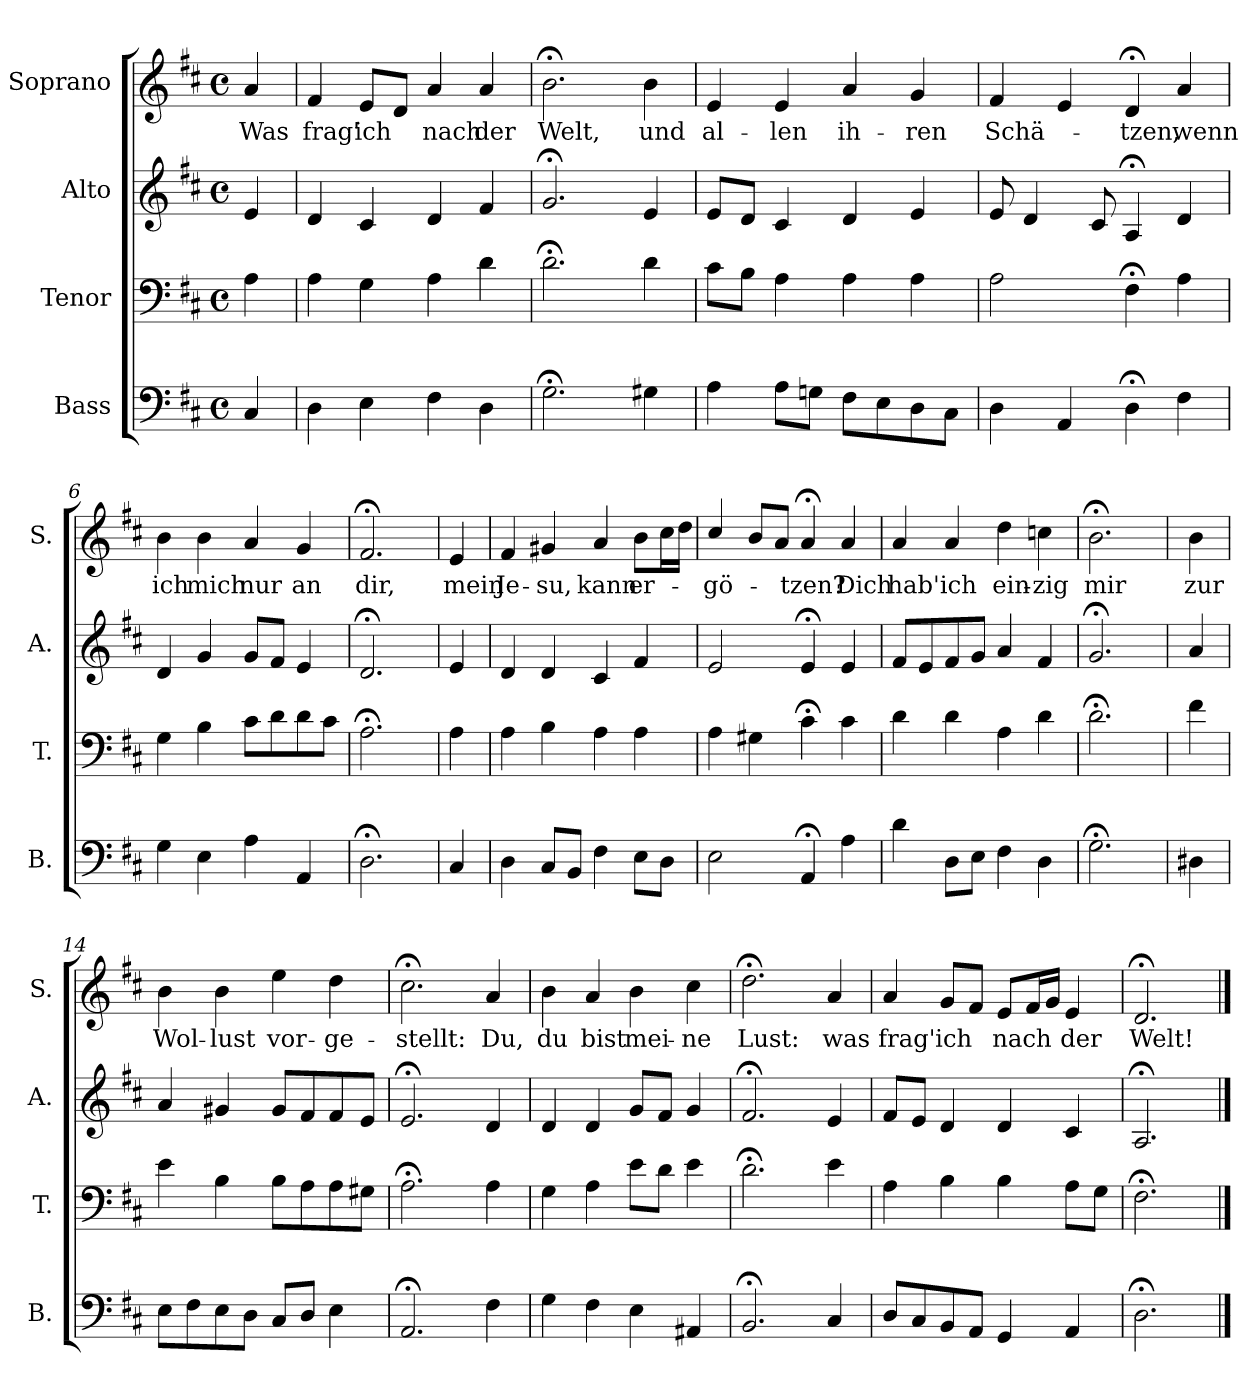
**kern	**kern	**kern	**kern	**text
*part4	*part3	*part2	*part1	*part1
*staff4	*staff3	*staff2	*staff1	*staff1
*I"Bass	*I"Tenor	*I"Alto	*I"Soprano	*
*I'B.	*I'T.	*I'A.	*I'S.	*
*clefF4	*clefF4	*clefG2	*clefG2	*
*k[f#c#]	*k[f#c#]	*k[f#c#]	*k[f#c#]	*
*D:	*D:	*D:	*D:	*
*M4/4	*M4/4	*M4/4	*M4/4	*
*met(c)	*met(c)	*met(c)	*met(c)	*
=1	=1	=1	=1	=1
!	!	!	!	!LO:LY:b
4C#/	4A\	4e/	4a/	Was
=2	=2	=2	=2	=2
!	!	!	!	!LO:LY:b
4D\	4A\	4d/	4f#/	frag'
!	!	!	!	!LO:LY:b
4E\	4G\	4c#/	8e/L	ich
.	.	.	8d/J	.
!	!	!	!	!LO:LY:b
4F#\	4A\	4d/	4a/	nach
!	!	!	!	!LO:LY:b
4D\	4d\	4f#/	4a/	der
=3	=3	=3	=3	=3
!	!	!	!	!LO:LY:b
2.G;<\	2.d;<\	2.g;</	2.b;<\	Welt,
!	!	!	!	!LO:LY:b
4G#X\	4d\	4e/	4b\	und
=4	=4	=4	=4	=4
!	!	!	!	!LO:LY:b
4A\	8c#\L	8e/L	4e/	al-
.	8B\J	8d/J	.	.
!	!	!	!	!LO:LY:b
8A\L	4A\	4c#/	4e/	-len
8Gn\J	.	.	.	.
!	!	!	!	!LO:LY:b
8F#\L	4A\	4d/	4a/	ih-
8E\	.	.	.	.
!	!	!	!	!LO:LY:b
8D\	4A\	4e/	4g/	-ren
8C#\J	.	.	.	.
=5	=5	=5	=5	=5
!	!	!	!	!LO:LY:b
4D\	2A\	8e/	4f#/	Schä-
.	.	4d/	.	.
4AA/	.	.	4e/	.
.	.	8c#/	.	.
!	!	!	!	!LO:LY:b
4D;<\	4F#;<\	4A;</	4d;</	-tzen,
!	!	!	!	!LO:LY:b
4F#\	4A\	4d/	4a/	wenn
!!LO:LB:g=z
=6	=6	=6	=6	=6
!	!	!	!	!LO:LY:b
4G\	4G\	4d/	4b\	ich
!	!	!	!	!LO:LY:b
4E\	4B\	4g/	4b\	mich
!	!	!	!	!LO:LY:b
4A\	8c#\L	8g/L	4a/	nur
.	8d\	8f#/J	.	.
!	!	!	!	!LO:LY:b
4AA/	8d\	4e/	4g/	an
.	8c#\J	.	.	.
=7	=7	=7	=7	=7
!	!	!	!	!LO:LY:b
2.D;<\	2.A;<\	2.d;</	2.f#;</	dir,
!!LO:LB:g=z
=8	=8	=8	=8	=8
!	!	!	!	!LO:LY:b
4C#/	4A\	4e/	4e/	mein
=9	=9	=9	=9	=9
!	!	!	!	!LO:LY:b
4D\	4A\	4d/	4f#/	Je-
!	!	!	!	!LO:LY:b
8C#/L	4B\	4d/	4g#X/	-su,
8BB/J	.	.	.	.
!	!	!	!	!LO:LY:b
4F#\	4A\	4c#/	4a/	kann
!	!	!	!	!LO:LY:b
8E\L	4A\	4f#/	8b\L	er-
8D\J	.	.	16cc#\L	.
.	.	.	16dd\JJ	.
=10	=10	=10	=10	=10
!	!	!	!	!LO:LY:b
2E\	4A\	2e/	4cc#/	-gö-
.	4G#X\	.	8b/L	.
.	.	.	8a/J	.
!	!	!	!	!LO:LY:b
4AA;</	4c#;<\	4e;</	4a;</	-tzen?
!	!	!	!	!LO:LY:b
4A\	4c#\	4e/	4a/	Dich
=11	=11	=11	=11	=11
!	!	!	!	!LO:LY:b
4d\	4d\	8f#/L	4a/	hab'
.	.	8e/	.	.
!	!	!	!	!LO:LY:b
8D\L	4d\	8f#/	4a/	ich
8E\J	.	8g/J	.	.
!	!	!	!	!LO:LY:b
4F#\	4A\	4a/	4dd\	ein-
!	!	!	!	!LO:LY:b
4D\	4d\	4f#/	4ccn\	-zig
=12	=12	=12	=12	=12
!	!	!	!	!LO:LY:b
2.G;<\	2.d;<\	2.g;</	2.b;<\	mir
!!LO:PB:g=z
=13	=13	=13	=13	=13
!	!	!	!	!LO:LY:b
4D#X\	4f#\	4a/	4b\	zur
=14	=14	=14	=14	=14
!	!	!	!	!LO:LY:b
8E\L	4e\	4a/	4b\	Wol-
8F#\	.	.	.	.
!	!	!	!	!LO:LY:b
8E\	4B\	4g#X/	4b\	-lust
8D\J	.	.	.	.
!	!	!	!	!LO:LY:b
8C#/L	8B\L	8g#/L	4ee\	vor-
8D/J	8A\	8f#/	.	.
!	!	!	!	!LO:LY:b
4E\	8A\	8f#/	4dd\	-ge-
.	8G#X\J	8e/J	.	.
=15	=15	=15	=15	=15
!	!	!	!	!LO:LY:b
2.AA;</	2.A;<\	2.e;</	2.cc#;<\	-stellt:
!	!	!	!	!LO:LY:b
4F#\	4A\	4d/	4a/	Du,
=16	=16	=16	=16	=16
!	!	!	!	!LO:LY:b
4G\	4G\	4d/	4b\	du
!	!	!	!	!LO:LY:b
4F#\	4A\	4d/	4a/	bist
!	!	!	!	!LO:LY:b
4E\	8e\L	8g/L	4b\	mei-
.	8d\J	8f#/J	.	.
!	!	!	!	!LO:LY:b
4AA#X/	4e\	4g/	4cc#\	-ne
=17	=17	=17	=17	=17
!	!	!	!	!LO:LY:b
2.BB;</	2.d;<\	2.f#;</	2.dd;<\	Lust:
!	!	!	!	!LO:LY:b
4C#/	4e\	4e/	4a/	was
=18	=18	=18	=18	=18
!	!	!	!	!LO:LY:b
8D/L	4A\	8f#/L	4a/	frag'
8C#/	.	8e/J	.	.
!	!	!	!	!LO:LY:b
8BB/	4B\	4d/	8g/L	ich
8AA/J	.	.	8f#/J	.
!	!	!	!	!LO:LY:b
4GG/	4B\	4d/	8e/L	nach
.	.	.	16f#/L	.
.	.	.	16g/JJ	.
!	!	!	!	!LO:LY:b
4AA/	8A\L	4c#/	4e/	der
.	8G\J	.	.	.
=19	=19	=19	=19	=19
!	!	!	!	!LO:LY:b
2.D;<\	2.F#;<\	2.A;</	2.d;</	Welt!
==	==	==	==	==
*-	*-	*-	*-	*-
